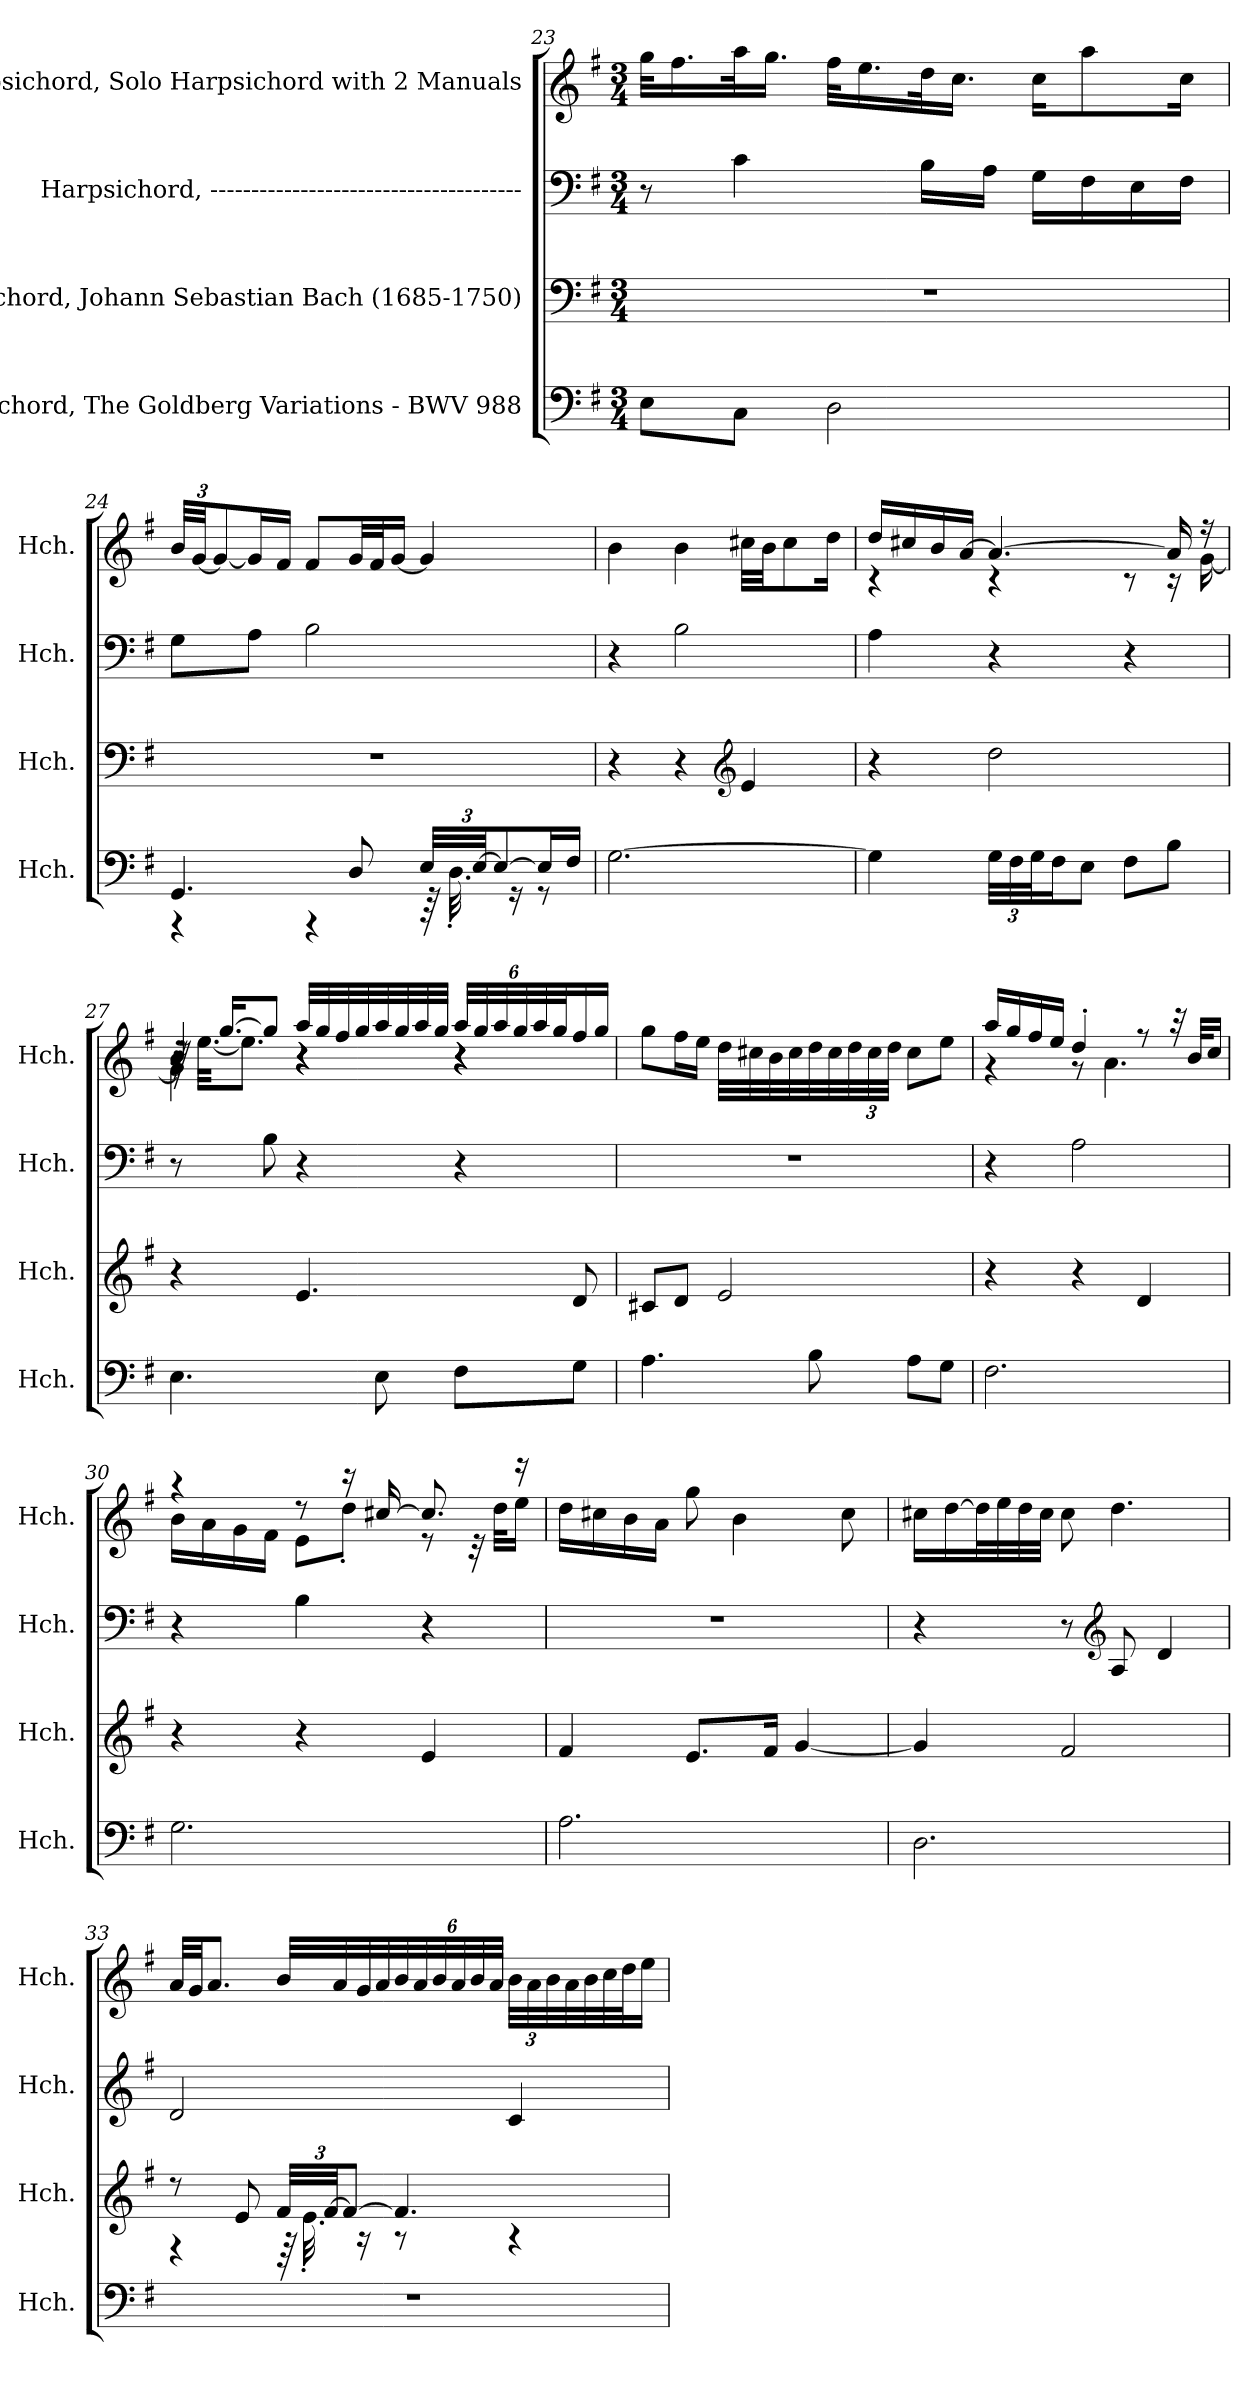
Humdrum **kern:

**kern	**kern	**kern	**kern
*part4	*part3	*part2	*part1
*staff4	*staff3	*staff2	*staff1
*I"Harpsichord, The Goldberg Variations - BWV 988	*I"Harpsichord, Johann Sebastian Bach  (1685-1750)	*I"Harpsichord, --------------------------------------	*I"Harpsichord, Solo Harpsichord with 2 Manuals
*I'Hch.	*I'Hch.	*I'Hch.	*I'Hch.
!!LO:LB:g=z
*clefF4	*clefF4	*clefF4	*clefG2
*k[f#]	*k[f#]	*k[f#]	*k[f#]
*M3/4	*M3/4	*M3/4	*M3/4
=23	=23	=23	=23
8E\L	2.r	8r	32gg\KLL
.	.	.	16.ff#\
8C\J	.	4c\	32aa\K
.	.	.	16.gg\JJ
2D\	.	.	32ff#\KLL
.	.	.	16.ee\
.	.	16B\LL	32dd\K
.	.	.	16.cc\JJ
.	.	16A\JJ	.
.	.	16G\LL	16cc\KL
.	.	16F#\	8aa\
.	.	16E\	.
.	.	16F#\JJ	16cc\Jk
=24	=24	=24	=24
*^	*	*	*
*	*	*	*	*Xbrackettup
4.GG/	4r	2.r	8G\L	48b/LLL
.	.	.	.	[48g/JJ
.	.	.	.	12g/_
.	.	.	8A\J	16g/L]
.	.	.	.	16f#/JJ
.	4r	.	2B\	8f#/L
8D/	.	.	.	32g/LL
.	.	.	.	32f#/J
.	.	.	.	[16g/JJ
*Xbrackettup	*	*	*	*
48E/LLL	64r	.	.	4g/]
.	32.D'\	.	.	.
[48E/JJ	.	.	.	.
12E/_	.	.	.	.
.	16r	.	.	.
16E/L]	8r	.	.	.
16F#/JJ	.	.	.	.
*v	*v	*	*	*
=25	=25	=25	=25
[2.G\	4r	4r	4b\
.	4r	2B\	4b\
*	*clefG2	*	*
.	4e/	.	32cc#X\LLL
.	.	.	32b\JJ
.	.	.	8cc#\
.	.	.	16dd\Jk
!!LO:LB:g=z
=26	=26	=26	=26
*	*	*	*^
4G\]	4r	4A\	16dd/LL	4r
.	.	.	16cc#X/	.
.	.	.	16b/	.
.	.	.	[16a/JJ	.
48G\LLL	2dd\	4r	4.a/_	4r
48F#\	.	.	.	.
48G\J	.	.	.	.
16F#\J	.	.	.	.
8E\J	.	.	.	.
8F#\L	.	4r	.	8r
8B\J	.	.	16a/]	16r
.	.	.	16r	[16g\
=27	=27	=27	=27	=27
*	*	*	*^	*^
4.E\	4r	8r	32r	64r	4b/	4g\]
.	.	.	.	[32.ee\KKL	.	.
.	.	.	[16.gg/KL	.	.	.
.	.	.	.	8.ee\J]	.	.
.	.	8B\	8gg/J]	.	.	.
.	4.e/	4r	32aa/LLL	4r	4r	4r
.	.	.	32gg/	.	.	.
.	.	.	32ff#/	.	.	.
.	.	.	32gg/	.	.	.
8E\	.	.	32aa/	.	.	.
.	.	.	32gg/	.	.	.
.	.	.	32aa/	.	.	.
.	.	.	32gg/JJJ	.	.	.
8F#\L	.	4r	48aa/LLL	4r	4r	4r
.	.	.	48gg/	.	.	.
.	.	.	48aa/	.	.	.
.	.	.	48gg/	.	.	.
.	.	.	48aa/	.	.	.
.	.	.	48gg/J	.	.	.
8G\J	8d/	.	16ff#/	.	.	.
.	.	.	16gg/JJ	.	.	.
*	*	*	*v	*v	*v	*v
!!LO:PB:g=z
=28	=28	=28	=28
4.A\	8c#X/L	2.r	8gg\L
.	8d/J	.	16ff#\L
.	.	.	16ee\JJ
.	2e/	.	32dd\LLL
.	.	.	32cc#X\
.	.	.	32b\
.	.	.	32cc#\
8B\	.	.	32dd\
.	.	.	32cc#\
.	.	.	48dd\
.	.	.	48cc#\
.	.	.	48dd\JJJ
8A\L	.	.	8cc#\L
8G\J	.	.	8ee\J
=29	=29	=29	=29
*	*	*	*^
2.F#\	4r	4r	16aa/LL	4r
.	.	.	16gg/	.
.	.	.	16ff#/	.
.	.	.	16ee/JJ	.
.	4r	2A\	4dd'/	8r
.	.	.	.	4.a\
.	4d/	.	8r	.
.	.	.	32r	.
.	.	.	32b/KLL	.
.	.	.	16cc/JJ	.
=30	=30	=30	=30	=30
2.G\	4r	4r	4r	16b\LL
.	.	.	.	16a\
.	.	.	.	16g\
.	.	.	.	16f#\JJ
.	4r	4B\	8r	8e\L
.	.	.	16r	8dd'\J
.	.	.	[16cc#X/	.
.	4e/	4r	8.cc#/]	8r
.	.	.	.	32r
.	.	.	.	32dd\KLL
.	.	.	16r	16ee\JJ
*	*	*	*v	*v
!!LO:LB:g=z
=31	=31	=31	=31
2.A\	4f#/	2.r	16dd\LL
.	.	.	16cc#X\
.	.	.	16b\
.	.	.	16a\JJ
.	8.e/L	.	8gg\
.	.	.	4b\
.	16f#/Jk	.	.
.	[4g/	.	.
.	.	.	8cc#\
=32	=32	=32	=32
2.D\	4g/]	4r	16cc#X\LL
.	.	.	[16dd\
.	.	.	32dd\L]
.	.	.	32ee\
.	.	.	32dd\
.	.	.	32cc#\JJJ
.	2f#/	8r	8cc#\
*	*	*clefG2	*
.	.	8A/	4.dd\
.	.	4d/	.
=33	=33	=33	=33
*	*^	*	*
2.r	8r	4r	2d/	32a/LLL
.	.	.	.	32g/JJ
.	.	.	.	8.a/J
.	8e/	.	.	.
*	*Xbrackettup	*	*	*
.	48f#/LLL	64r	.	32b/LLL
.	.	32.e'\	.	.
.	[48f#/JJ	.	.	.
.	.	.	.	32a/
.	12f#/J_	.	.	.
.	.	16r	.	32g/
.	.	.	.	32a/
.	4.f#/]	8r	.	48b/
.	.	.	.	48a/
.	.	.	.	48b/
.	.	.	.	48a/
.	.	.	.	48b/
.	.	.	.	48a/JJJ
.	.	4r	4c/	48b\LLL
.	.	.	.	48a\
.	.	.	.	48b\
.	.	.	.	32a\
.	.	.	.	32b\
.	.	.	.	32cc\
.	.	.	.	32dd\J
.	.	.	.	16ee\JJ
*	*v	*v	*	*
=	=	=	=
*-	*-	*-	*-
